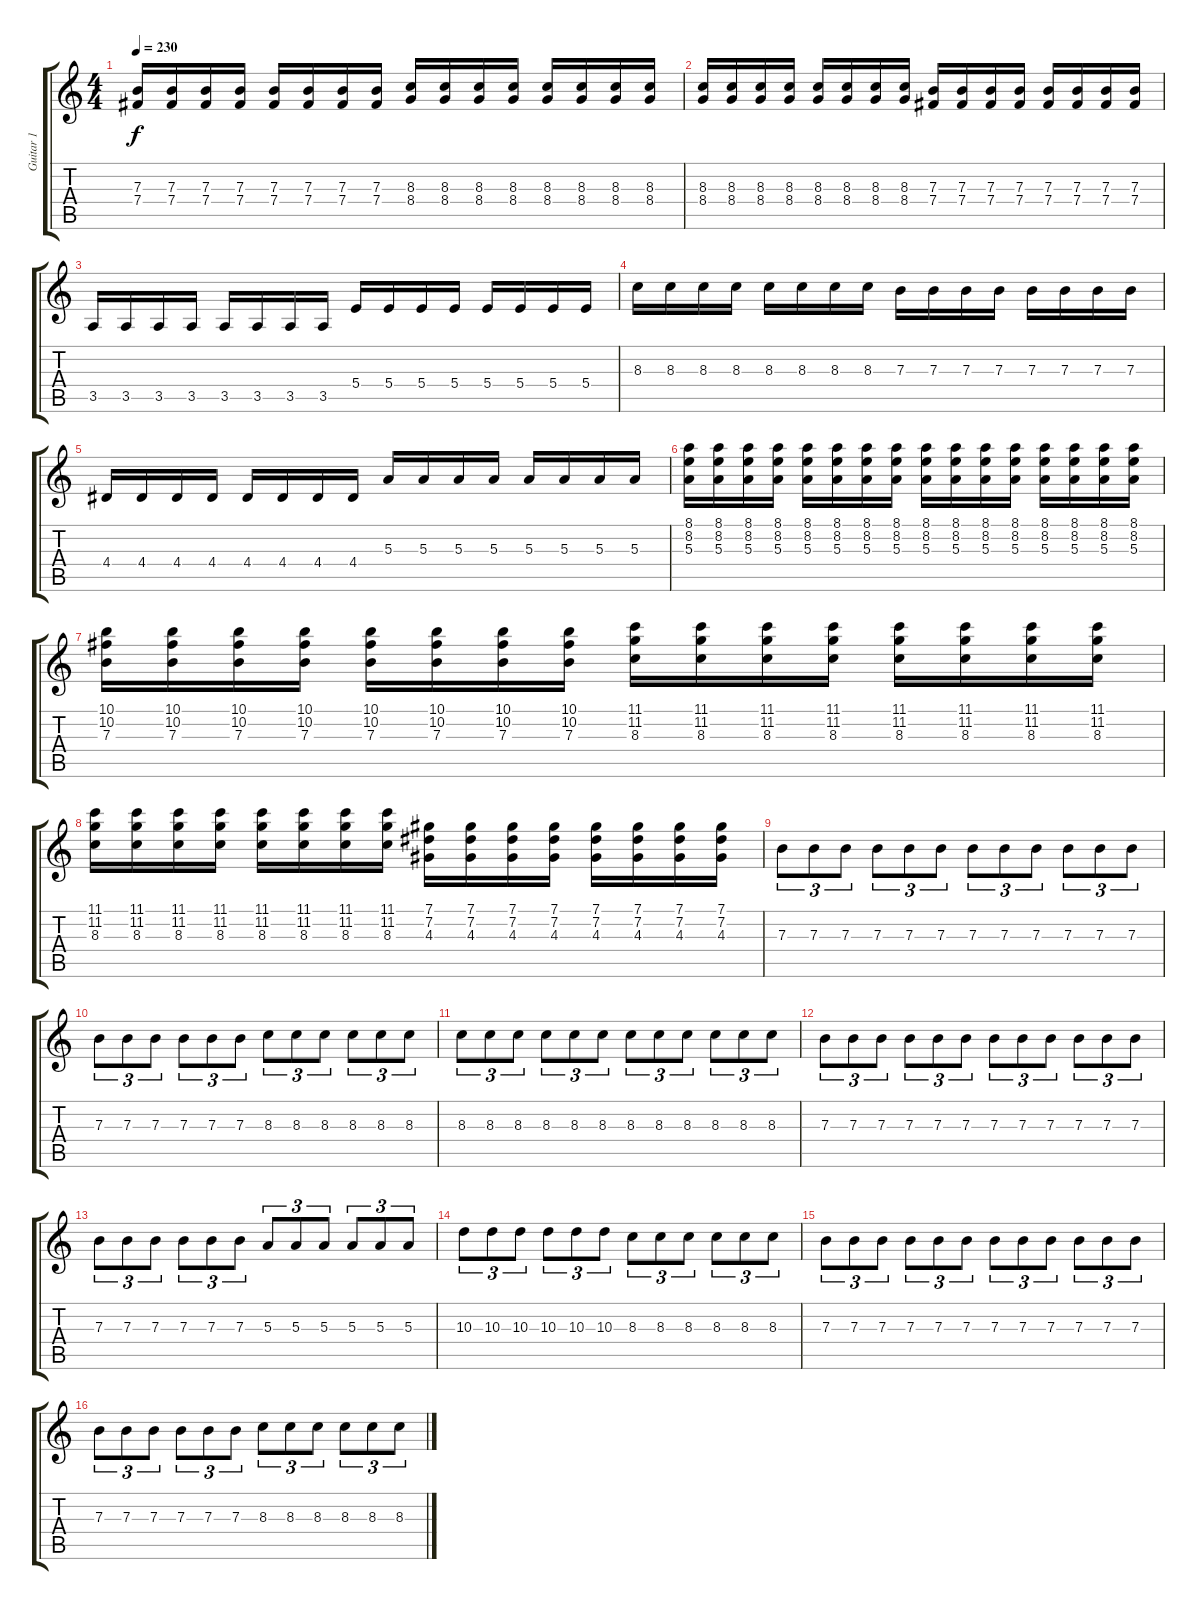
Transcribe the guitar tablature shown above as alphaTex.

\track ("Guitar 1" "Guitar 1") {instrument distortionguitar}
\staff {score tabs}
\tuning (Db4 Ab3 E3 B2 Gb2 Db2) {hide}
\ts (4 4)
\tempo 230
\clef g2
\ks c
(7.3 7.4).16{dy f} (7.3 7.4).16 (7.3 7.4).16 (7.3 7.4).16 (7.3 7.4).16 (7.3 7.4).16 (7.3 7.4).16 (7.3 7.4).16 (8.3 8.4).16 (8.3 8.4).16 (8.3 8.4).16 (8.3 8.4).16 (8.3 8.4).16 (8.3 8.4).16 (8.3 8.4).16 (8.3 8.4).16 |
(8.3 8.4).16 (8.3 8.4).16 (8.3 8.4).16 (8.3 8.4).16 (8.3 8.4).16 (8.3 8.4).16 (8.3 8.4).16 (8.3 8.4).16 (7.3 7.4).16 (7.3 7.4).16 (7.3 7.4).16 (7.3 7.4).16 (7.3 7.4).16 (7.3 7.4).16 (7.3 7.4).16 (7.3 7.4).16 |
3.5.16 3.5.16 3.5.16 3.5.16 3.5.16 3.5.16 3.5.16 3.5.16 5.4.16 5.4.16 5.4.16 5.4.16 5.4.16 5.4.16 5.4.16 5.4.16 |
8.3.16 8.3.16 8.3.16 8.3.16 8.3.16 8.3.16 8.3.16 8.3.16 7.3.16 7.3.16 7.3.16 7.3.16 7.3.16 7.3.16 7.3.16 7.3.16 |
4.4.16 4.4.16 4.4.16 4.4.16 4.4.16 4.4.16 4.4.16 4.4.16 5.3.16 5.3.16 5.3.16 5.3.16 5.3.16 5.3.16 5.3.16 5.3.16 |
(8.1 8.2 5.3).16 (8.1 8.2 5.3).16 (8.1 8.2 5.3).16 (8.1 8.2 5.3).16 (8.1 8.2 5.3).16 (8.1 8.2 5.3).16 (8.1 8.2 5.3).16 (8.1 8.2 5.3).16 (8.1 8.2 5.3).16 (8.1 8.2 5.3).16 (8.1 8.2 5.3).16 (8.1 8.2 5.3).16 (8.1 8.2 5.3).16 (8.1 8.2 5.3).16 (8.1 8.2 5.3).16 (8.1 8.2 5.3).16 |
(10.1 10.2 7.3).16 (10.1 10.2 7.3).16 (10.1 10.2 7.3).16 (10.1 10.2 7.3).16 (10.1 10.2 7.3).16 (10.1 10.2 7.3).16 (10.1 10.2 7.3).16 (10.1 10.2 7.3).16 (11.1 11.2 8.3).16 (11.1 11.2 8.3).16 (11.1 11.2 8.3).16 (11.1 11.2 8.3).16 (11.1 11.2 8.3).16 (11.1 11.2 8.3).16 (11.1 11.2 8.3).16 (11.1 11.2 8.3).16 |
(11.1 11.2 8.3).16 (11.1 11.2 8.3).16 (11.1 11.2 8.3).16 (11.1 11.2 8.3).16 (11.1 11.2 8.3).16 (11.1 11.2 8.3).16 (11.1 11.2 8.3).16 (11.1 11.2 8.3).16 (7.1 7.2 4.3).16 (7.1 7.2 4.3).16 (7.1 7.2 4.3).16 (7.1 7.2 4.3).16 (7.1 7.2 4.3).16 (7.1 7.2 4.3).16 (7.1 7.2 4.3).16 (7.1 7.2 4.3).16 |
7.3.8{tu (3 2)} 7.3.8{tu (3 2)} 7.3.8{tu (3 2)} 7.3.8{tu (3 2)} 7.3.8{tu (3 2)} 7.3.8{tu (3 2)} 7.3.8{tu (3 2)} 7.3.8{tu (3 2)} 7.3.8{tu (3 2)} 7.3.8{tu (3 2)} 7.3.8{tu (3 2)} 7.3.8{tu (3 2)} |
7.3.8{tu (3 2)} 7.3.8{tu (3 2)} 7.3.8{tu (3 2)} 7.3.8{tu (3 2)} 7.3.8{tu (3 2)} 7.3.8{tu (3 2)} 8.3.8{tu (3 2)} 8.3.8{tu (3 2)} 8.3.8{tu (3 2)} 8.3.8{tu (3 2)} 8.3.8{tu (3 2)} 8.3.8{tu (3 2)} |
8.3.8{tu (3 2)} 8.3.8{tu (3 2)} 8.3.8{tu (3 2)} 8.3.8{tu (3 2)} 8.3.8{tu (3 2)} 8.3.8{tu (3 2)} 8.3.8{tu (3 2)} 8.3.8{tu (3 2)} 8.3.8{tu (3 2)} 8.3.8{tu (3 2)} 8.3.8{tu (3 2)} 8.3.8{tu (3 2)} |
7.3.8{tu (3 2)} 7.3.8{tu (3 2)} 7.3.8{tu (3 2)} 7.3.8{tu (3 2)} 7.3.8{tu (3 2)} 7.3.8{tu (3 2)} 7.3.8{tu (3 2)} 7.3.8{tu (3 2)} 7.3.8{tu (3 2)} 7.3.8{tu (3 2)} 7.3.8{tu (3 2)} 7.3.8{tu (3 2)} |
7.3.8{tu (3 2)} 7.3.8{tu (3 2)} 7.3.8{tu (3 2)} 7.3.8{tu (3 2)} 7.3.8{tu (3 2)} 7.3.8{tu (3 2)} 5.3.8{tu (3 2)} 5.3.8{tu (3 2)} 5.3.8{tu (3 2)} 5.3.8{tu (3 2)} 5.3.8{tu (3 2)} 5.3.8{tu (3 2)} |
10.3.8{tu (3 2)} 10.3.8{tu (3 2)} 10.3.8{tu (3 2)} 10.3.8{tu (3 2)} 10.3.8{tu (3 2)} 10.3.8{tu (3 2)} 8.3.8{tu (3 2)} 8.3.8{tu (3 2)} 8.3.8{tu (3 2)} 8.3.8{tu (3 2)} 8.3.8{tu (3 2)} 8.3.8{tu (3 2)} |
7.3.8{tu (3 2)} 7.3.8{tu (3 2)} 7.3.8{tu (3 2)} 7.3.8{tu (3 2)} 7.3.8{tu (3 2)} 7.3.8{tu (3 2)} 7.3.8{tu (3 2)} 7.3.8{tu (3 2)} 7.3.8{tu (3 2)} 7.3.8{tu (3 2)} 7.3.8{tu (3 2)} 7.3.8{tu (3 2)} |
7.3.8{tu (3 2)} 7.3.8{tu (3 2)} 7.3.8{tu (3 2)} 7.3.8{tu (3 2)} 7.3.8{tu (3 2)} 7.3.8{tu (3 2)} 8.3.8{tu (3 2)} 8.3.8{tu (3 2)} 8.3.8{tu (3 2)} 8.3.8{tu (3 2)} 8.3.8{tu (3 2)} 8.3.8{tu (3 2)}
